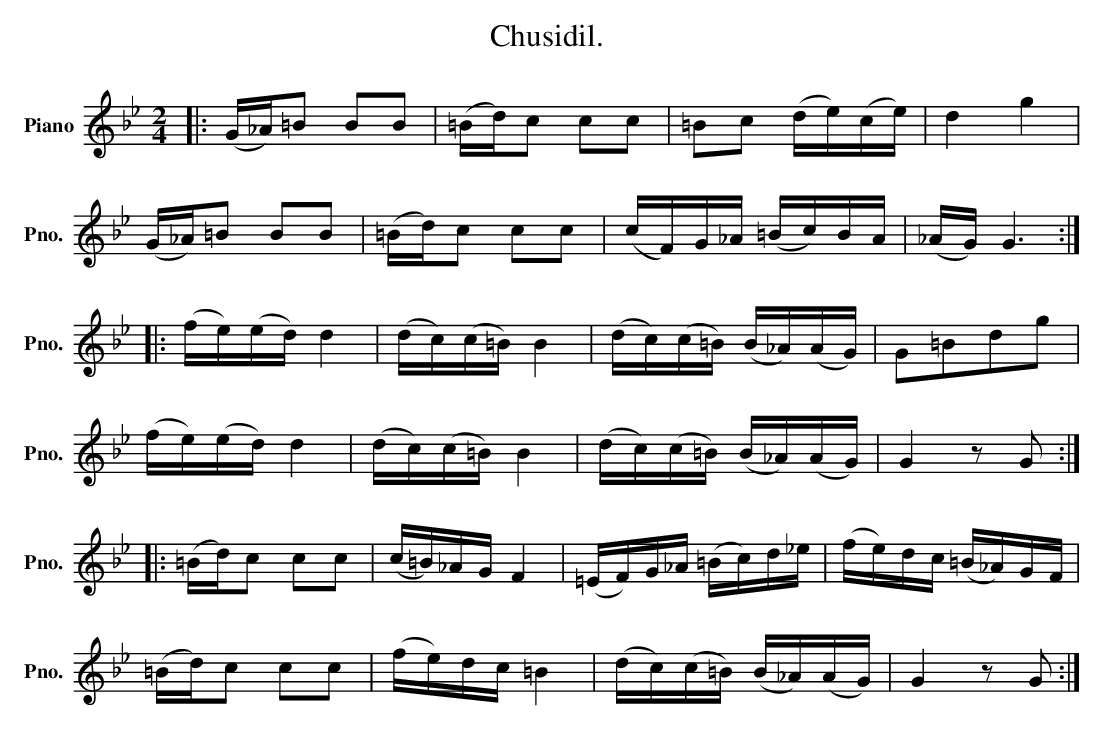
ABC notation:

X:1
T:Chusidil.
L:1/16
M:2/4
K:Cdor
V:1 treble nm="Piano" snm="Pno."
V:1
|: (G_A)!courtesy!=B2 B2B2 | (=Bd)c2 c2c2 | =B2c2 (de)(ce) | d4 g4 |$ (G_A)=B2 B2B2 | %5
 (=Bd)c2 c2c2 | (cF)G_A (=Bc)BA | (_AG) G6 ::$ (fe)(ed) d4 | (dc)(c=B) B4 | (dc)(c=B) (B_A)(AG) | %11
 G2=B2d2g2 |$ (fe)(ed) d4 | (dc)(c=B) B4 | (dc)(c=B) (B_A)(AG) | G4 z2 G2 ::$ (=Bd)c2 c2c2 | %17
 (c=B)_AG F4 | (=EF)G_A (=Bc)d_e | (fe)dc (=B_A)GF |$ (=Bd)c2 c2c2 | (fe)dc =B4 | %22
 (dc)(c=B) (B_A)(AG) | G4 z2 G2 :| %24
